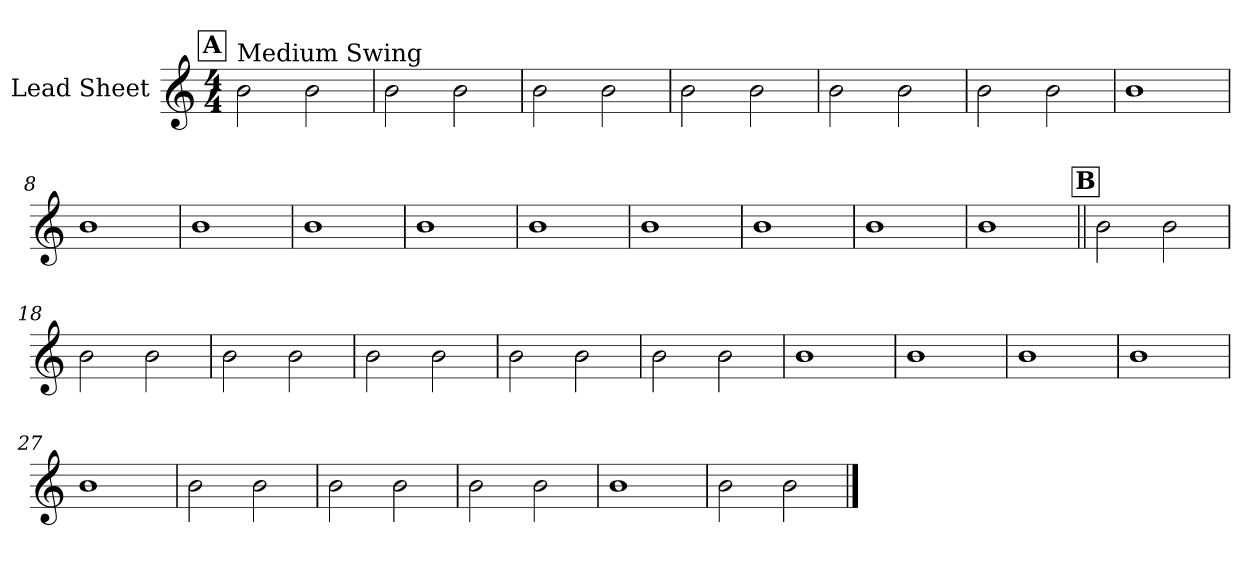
**kern
*part1
*staff1
*I"Lead Sheet
*clefG2
*k[]
*M4/4
!!LO:REH:place=s1:a:fs=14:t=A
=1
!LO:TX:a:t=Medium Swing
2b\
2b\
=2
2b\
2b\
=3
2b\
2b\
=4
2b\
2b\
!!LO:LB:g=z
=5
2b\
2b\
=6
2b\
2b\
=7
1b
=8
1b
!!LO:LB:g=z
=9
1b
=10
1b
=11
1b
=12
1b
!!LO:LB:g=z
=13
1b
=14
1b
=15
1b
=16
1b
!!LO:LB:g=z
!!LO:REH:place=s1:a:fs=14:t=B
=17||
2b\
2b\
=18
2b\
2b\
=19
2b\
2b\
=20
2b\
2b\
!!LO:LB:g=z
=21
2b\
2b\
=22
2b\
2b\
=23
1b
=24
1b
!!LO:LB:g=z
=25
1b
=26
1b
=27
1b
=28
2b\
2b\
!!LO:LB:g=z
=29
2b\
2b\
=30
2b\
2b\
=31
1b
=32
2b\
2b\
==
*-
